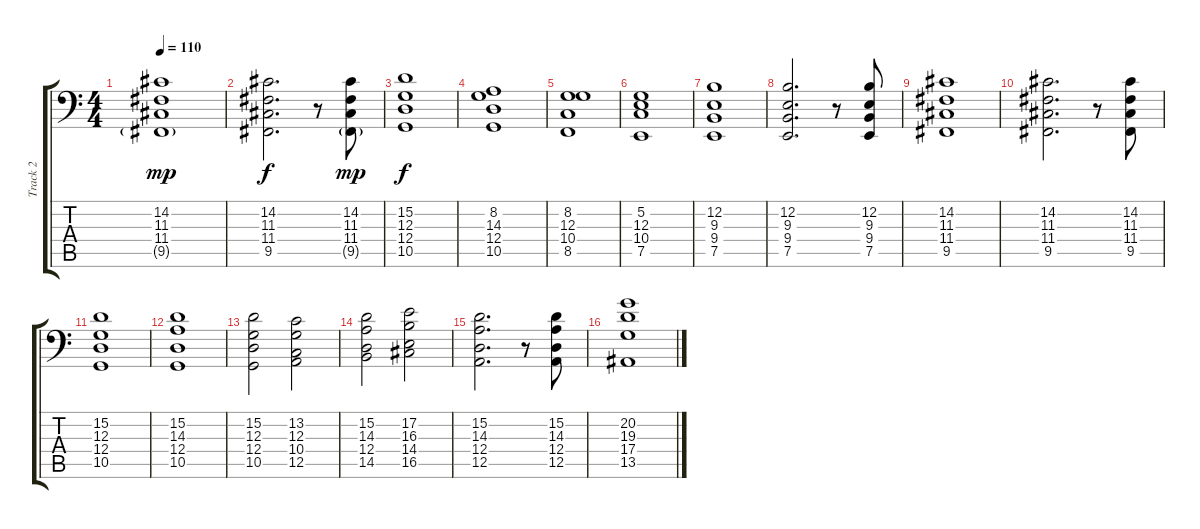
\track ("Track 2" "Track 2") {instrument acousticgrandpiano}
\staff {score tabs}
\tuning (E3 B2 G2 D2 A1 E1) {hide}
\ts (4 4)
\tempo 110
\clef f4
\ks c
(14.2 11.3 11.4 9.5{g}).1{dy mp} |
(14.2 11.3 11.4 9.5).2{d dy f} r.8 (14.2 11.3 11.4 9.5{g}).8{dy mp} |
(15.2 12.3 12.4 10.5).1{dy f} |
(8.2 14.3 12.4 10.5).1 |
(8.2 12.3 10.4 8.5).1 |
(5.2 12.3 10.4 7.5).1 |
(12.2 9.3 9.4 7.5).1 |
(12.2 9.3 9.4 7.5).2{d} r.8 (12.2 9.3 9.4 7.5).8 |
(14.2 11.3 11.4 9.5).1 |
(14.2 11.3 11.4 9.5).2{d} r.8 (14.2 11.3 11.4 9.5).8 |
(15.2 12.3 12.4 10.5).1 |
(15.2 14.3 12.4 10.5).1 |
(15.2 12.3 12.4 10.5).2 (13.2 12.3 10.4 12.5).2 |
(15.2 14.3 12.4 14.5).2 (17.2 16.3 14.4 16.5).2 |
(15.2 14.3 12.4 12.5).2{d} r.8 (15.2 14.3 12.4 12.5).8 |
(20.2 19.3 17.4 13.5).1
